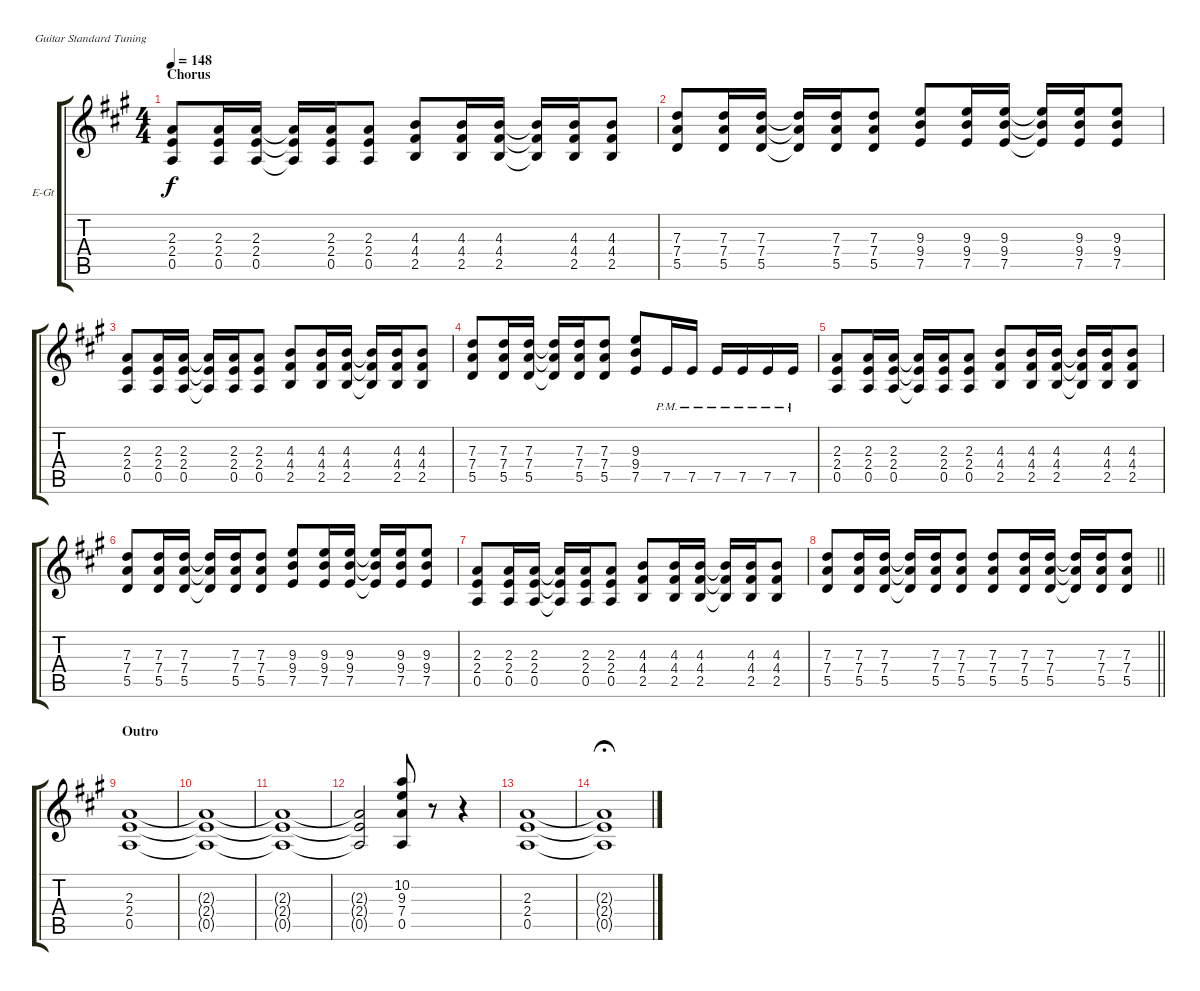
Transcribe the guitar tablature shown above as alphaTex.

\defaultSystemsLayout 4
\bracketExtendMode groupsimilarinstruments
\firstSystemTrackNameOrientation horizontal
\otherSystemsTrackNameOrientation horizontal
\track ("Guitar 1" "E-Gt") {instrument distortionguitar}
\staff {score tabs}
\tuning (E4 B3 G3 D3 A2 E2)
\ts (4 4)
\section ("" "Chorus")
\tempo 148
\clef g2
\ks a
(0.5 2.4 2.3).8{dy f} (0.5 2.4 2.3).16 (0.5 2.4 2.3).16 (0.5{t} 2.4{t} 2.3{t}).16 (0.5 2.4 2.3).16 (0.5 2.4 2.3).8 (2.5 4.4 4.3).8 (2.5 4.4 4.3).16 (2.5 4.4 4.3).16 (2.5{t} 4.4{t} 4.3{t}).16 (2.5 4.4 4.3).16 (2.5 4.4 4.3).8 |
(5.5 7.4 7.3).8 (5.5 7.4 7.3).16 (5.5 7.4 7.3).16 (5.5{t} 7.4{t} 7.3{t}).16 (5.5 7.4 7.3).16 (5.5 7.4 7.3).8 (7.5 9.4 9.3).8 (7.5 9.4 9.3).16 (7.5 9.4 9.3).16 (7.5{t} 9.4{t} 9.3{t}).16 (7.5 9.4 9.3).16 (7.5 9.4 9.3).8 |
(0.5 2.4 2.3).8 (0.5 2.4 2.3).16 (0.5 2.4 2.3).16 (0.5{t} 2.4{t} 2.3{t}).16 (0.5 2.4 2.3).16 (0.5 2.4 2.3).8 (2.5 4.4 4.3).8 (2.5 4.4 4.3).16 (2.5 4.4 4.3).16 (2.5{t} 4.4{t} 4.3{t}).16 (2.5 4.4 4.3).16 (2.5 4.4 4.3).8 |
(5.5 7.4 7.3).8 (5.5 7.4 7.3).16 (5.5 7.4 7.3).16 (5.5{t} 7.4{t} 7.3{t}).16 (5.5 7.4 7.3).16 (5.5 7.4 7.3).8 (7.5 9.4 9.3).8 7.5{pm}.16 7.5{pm}.16 7.5{pm}.16 7.5{pm}.16 7.5{pm}.16 7.5{pm}.16 |
(0.5 2.4 2.3).8 (0.5 2.4 2.3).16 (0.5 2.4 2.3).16 (0.5{t} 2.4{t} 2.3{t}).16 (0.5 2.4 2.3).16 (0.5 2.4 2.3).8 (2.5 4.4 4.3).8 (2.5 4.4 4.3).16 (2.5 4.4 4.3).16 (2.5{t} 4.4{t} 4.3{t}).16 (2.5 4.4 4.3).16 (2.5 4.4 4.3).8 |
(5.5 7.4 7.3).8 (5.5 7.4 7.3).16 (5.5 7.4 7.3).16 (5.5{t} 7.4{t} 7.3{t}).16 (5.5 7.4 7.3).16 (5.5 7.4 7.3).8 (7.5 9.4 9.3).8 (7.5 9.4 9.3).16 (7.5 9.4 9.3).16 (7.5{t} 9.4{t} 9.3{t}).16 (7.5 9.4 9.3).16 (7.5 9.4 9.3).8 |
(0.5 2.4 2.3).8 (0.5 2.4 2.3).16 (0.5 2.4 2.3).16 (0.5{t} 2.4{t} 2.3{t}).16 (0.5 2.4 2.3).16 (0.5 2.4 2.3).8 (2.5 4.4 4.3).8 (2.5 4.4 4.3).16 (2.5 4.4 4.3).16 (2.5{t} 4.4{t} 4.3{t}).16 (2.5 4.4 4.3).16 (2.5 4.4 4.3).8 |
\barLineRight lightlight
(5.5 7.4 7.3).8 (5.5 7.4 7.3).16 (5.5 7.4 7.3).16 (5.5{t} 7.4{t} 7.3{t}).16 (5.5 7.4 7.3).16 (5.5 7.4 7.3).8 (5.5 7.4 7.3).8 (5.5 7.4 7.3).16 (5.5 7.4 7.3).16 (5.5{t} 7.4{t} 7.3{t}).16 (5.5 7.4 7.3).16 (5.5 7.4 7.3).8 |
\section ("" "Outro")
(0.5 2.4 2.3).1 |
(0.5{t} 2.4{t} 2.3{t}).1 |
(0.5{t} 2.4{t} 2.3{t}).1 |
(0.5{t} 2.4{t} 2.3{t}).2 (0.5 7.4 9.3 10.2).8 r.8 r.4 |
(0.5 2.4 2.3).1 |
(2.3{t} 2.4{t} 0.5{t}).1{fermata (medium 1)}
